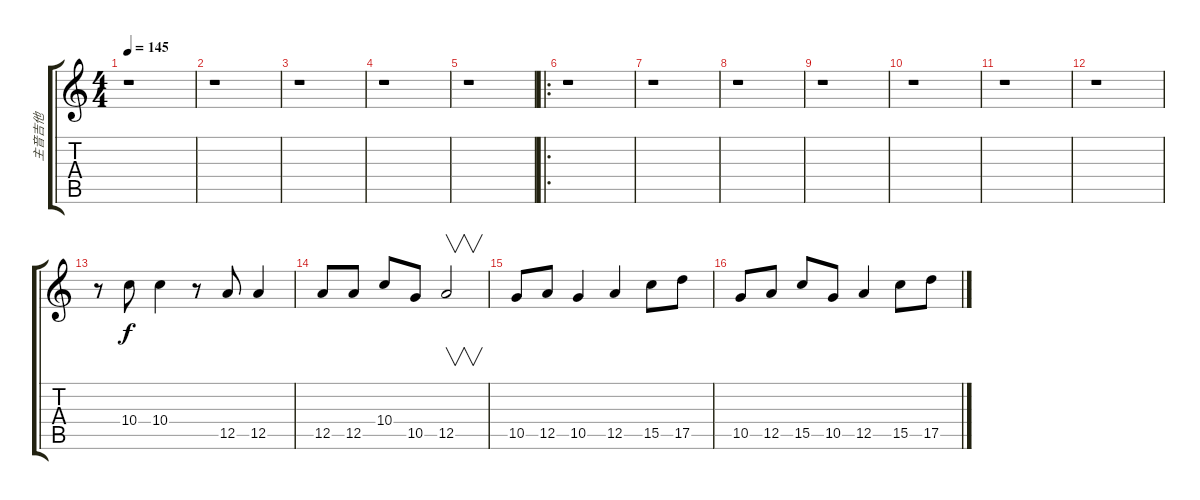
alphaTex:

\track ("主音吉他" "主音吉他") {instrument distortionguitar}
\staff {score tabs}
\tuning (E4 B3 G3 D3 A2 E2) {hide}
\ts (4 4)
\tempo 145
\clef g2
\ks c
r.1{dy f} |
r.1 |
r.1 |
r.1 |
r.1 |
\ro
r.1 |
r.1 |
r.1 |
r.1 |
r.1 |
r.1 |
r.1 |
r.8 10.4.8{volume 16} 10.4.4 r.8 12.5.8 12.5.4 |
12.5.8 12.5.8 10.4.8 10.5.8 12.5.2{v} |
10.5.8 12.5.8 10.5.4 12.5.4 15.5.8 17.5.8 |
10.5.8 12.5.8 15.5.8 10.5.8 12.5.4 15.5.8 17.5.8
